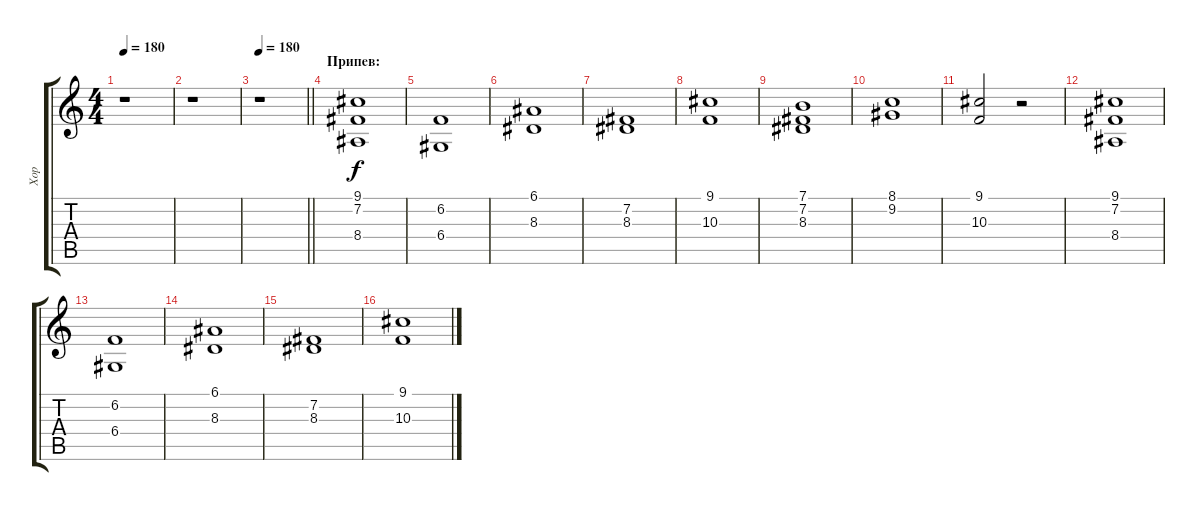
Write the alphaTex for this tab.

\track ("Хор" "Хор") {instrument choiraahs}
\staff {score tabs}
\tuning (E4 B3 G3 D3 A2 E2) {hide}
\ts (4 4)
\tempo 180
\clef g2
\ks c
r.1{dy f} |
r.1 |
\tempo 180
\barLineRight lightlight
r.1 |
\section ("" "Припев:")
(9.1 7.2 8.4).1 |
(6.2 6.4).1 |
(6.1 8.3).1 |
(7.2 8.3).1 |
(9.1 10.3).1 |
(7.1 7.2 8.3).1 |
(8.1 9.2).1 |
(9.1 10.3).2 r.2 |
(9.1 7.2 8.4).1 |
(6.2 6.4).1 |
(6.1 8.3).1 |
(7.2 8.3).1 |
(9.1 10.3).1
